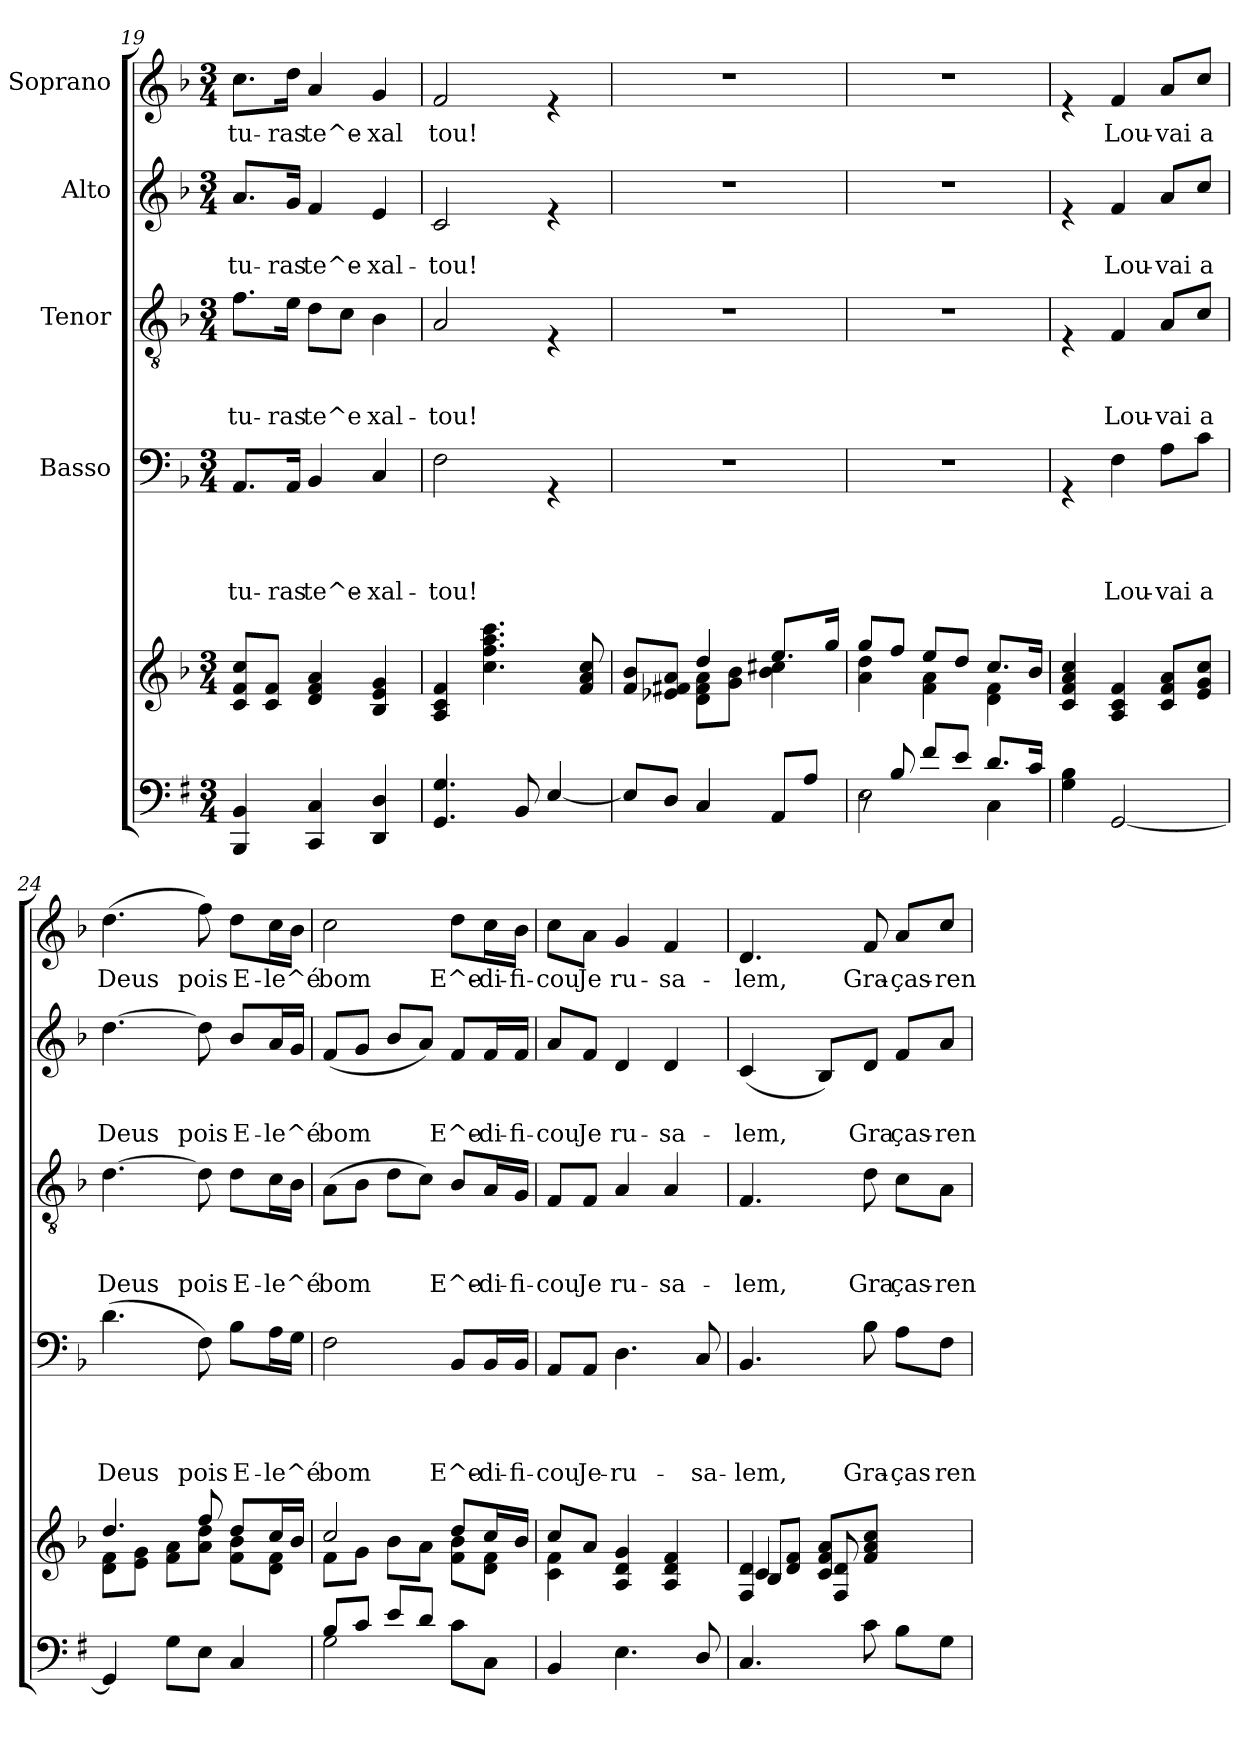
**kern	**kern	**kern	**text	**text	**text	**text	**kern	**text	**text	**text	**kern	**text	**text	**kern	**text
*part6	*part5	*part4	*part4	*part4	*part4	*part4	*part3	*part3	*part3	*part3	*part2	*part2	*part2	*part1	*part1
*staff6	*staff5	*staff4	*staff4	*staff4	*staff4	*staff4	*staff3	*staff3	*staff3	*staff3	*staff2	*staff2	*staff2	*staff1	*staff1
*	*	*I"Basso	*	*	*	*	*I"Tenor	*	*	*	*I"Alto	*	*	*I"Soprano	*
*clefF4	*clefG2	*clefF4	*	*	*	*	*clefGv2	*	*	*	*clefG2	*	*	*clefG2	*
*ITrd1c2	*	*	*	*	*	*	*	*	*	*	*	*	*	*	*
*k[b-]	*k[b-]	*k[b-]	*	*	*	*	*k[b-]	*	*	*	*k[b-]	*	*	*k[b-]	*
*F:	*F:	*F:	*	*	*	*	*F:	*	*	*	*F:	*	*	*F:	*
*M3/4	*M3/4	*M3/4	*	*	*	*	*M3/4	*	*	*	*M3/4	*	*	*M3/4	*
=19	=19	=19	=19	=19	=19	=19	=19	=19	=19	=19	=19	=19	=19	=19	=19
!	!	!	!	!	!	!LO:LY:b	!	!	!	!LO:LY:b	!	!	!LO:LY:b	!	!LO:LY:b
4AAA/ 4AA/	8c/ 8f/ 8cc/L	8.AA/L	.	.	.	-tu-	8.f\L	.	.	-tu-	8.a/L	.	tu-	8.cc\L	-tu-
.	8c/ 8f/J	.	.	.	.	.	.	.	.	.	.	.	.	.	.
!	!	!	!	!	!	!LO:LY:b	!	!	!	!LO:LY:b	!	!	!LO:LY:b	!	!LO:LY:b
.	.	16AA/Jk	.	.	.	-ras	16e\Jk	.	.	-ras	16g/Jk	.	-ras	16dd\Jk	-ras
!	!	!	!	!	!	!LO:LY:b	!	!	!	!LO:LY:b	!	!	!LO:LY:b	!	!LO:LY:b
4BBB-/ 4BB-/	4d/ 4f/ 4a/	4BB-/	.	.	.	te^e-	8d\L	.	.	te^e	4f/	.	te^e-	4a/	te^e-
.	.	.	.	.	.	.	8c\J	.	.	.	.	.	.	.	.
!	!	!	!	!	!	!LO:LY:b	!	!	!	!LO:LY:b	!	!	!LO:LY:b	!	!LO:LY:b
4CC/ 4C/	4B-/ 4e/ 4g/	4C/	.	.	.	-xal-	4B-\	.	.	xal-	4e/	.	-xal-	4g/	-xal
=20	=20	=20	=20	=20	=20	=20	=20	=20	=20	=20	=20	=20	=20	=20	=20
!	!	!	!	!	!	!LO:LY:b	!	!	!	!LO:LY:b	!	!	!LO:LY:b	!	!LO:LY:b
4.FF/ 4.F/	4A/ 4c/ 4f/	2F\	.	.	.	-tou!	2A/	.	.	-tou!	2c/	.	-tou!	2f/	tou!
.	4.cc\ 4.ff\ 4.aa\ 4.ccc\	.	.	.	.	.	.	.	.	.	.	.	.	.	.
8AA/	.	.	.	.	.	.	.	.	.	.	.	.	.	.	.
[<4D/	.	4rGG	.	.	.	.	4rE	.	.	.	4re	.	.	4re	.
.	8f/ 8a/ 8cc/	.	.	.	.	.	.	.	.	.	.	.	.	.	.
!!LO:LB:g=z
=21	=21	=21	=21	=21	=21	=21	=21	=21	=21	=21	=21	=21	=21	=21	=21
*	*^	*	*	*	*	*	*	*	*	*	*	*	*	*	*
8D/L]	8f/ 8b-/L	4ryy	2.r	.	.	.	.	2.r	.	.	.	2.r	.	.	2.r	.
8C/J	8e-X/ 8f#X/ 8a/J	.	.	.	.	.	.	.	.	.	.	.	.	.	.	.
4BB-/	8d\ 8f#\ 8a\L	4dd/	.	.	.	.	.	.	.	.	.	.	.	.	.	.
.	8g\ 8b-\J	.	.	.	.	.	.	.	.	.	.	.	.	.	.	.
8GG/L	4b-\ 4cc#X\	8.ee/L	.	.	.	.	.	.	.	.	.	.	.	.	.	.
8G/J	.	.	.	.	.	.	.	.	.	.	.	.	.	.	.	.
.	.	16gg/Jk	.	.	.	.	.	.	.	.	.	.	.	.	.	.
=22	=22	=22	=22	=22	=22	=22	=22	=22	=22	=22	=22	=22	=22	=22	=22	=22
*^	*	*	*	*	*	*	*	*	*	*	*	*	*	*	*	*
8rC	2D\	8gg/L	4a\ 4dd\	2.r	.	.	.	.	2.r	.	.	.	2.r	.	.	2.r	.
8A/	.	8ff/J	.	.	.	.	.	.	.	.	.	.	.	.	.	.	.
8e/L	.	8ee/L	4f\ 4a\	.	.	.	.	.	.	.	.	.	.	.	.	.	.
8d/J	.	8dd/J	.	.	.	.	.	.	.	.	.	.	.	.	.	.	.
8.c/L	4BB-\	8.cc/L	4d\ 4f\	.	.	.	.	.	.	.	.	.	.	.	.	.	.
16B-/Jk	.	16b-/Jk	.	.	.	.	.	.	.	.	.	.	.	.	.	.	.
*v	*v	*	*	*	*	*	*	*	*	*	*	*	*	*	*	*	*
*	*v	*v	*	*	*	*	*	*	*	*	*	*	*	*	*	*
=23	=23	=23	=23	=23	=23	=23	=23	=23	=23	=23	=23	=23	=23	=23	=23
4F\ 4A\	4c/ 4f/ 4a/ 4cc/	4rGG	.	.	.	.	4rE	.	.	.	4re	.	.	4re	.
!	!	!	!	!	!	!LO:LY:b	!	!	!	!LO:LY:b	!	!	!LO:LY:b	!	!LO:LY:b
[<2FF/	4A/ 4c/ 4f/	4F\	.	.	.	Lou-	4F/	.	.	Lou-	4f/	.	Lou-	4f/	Lou-
!	!	!	!	!	!	!LO:LY:b	!	!	!	!LO:LY:b	!	!	!LO:LY:b	!	!LO:LY:b
.	8c/ 8f/ 8a/L	8A\L	.	.	.	-vai	8A/L	.	.	-vai	8a/L	.	-vai	8a/L	-vai
!	!	!	!	!	!	!LO:LY:b	!	!	!	!LO:LY:b	!	!	!LO:LY:b	!	!LO:LY:b
.	8e/ 8g/ 8cc/J	8c\J	.	.	.	a	8c/J	.	.	a	8cc/J	.	a	8cc/J	a
=24	=24	=24	=24	=24	=24	=24	=24	=24	=24	=24	=24	=24	=24	=24	=24
*	*^	*	*	*	*	*	*	*	*	*	*	*	*	*	*
!	!	!	!	!	!	!	!LO:LY:b	!	!	!	!LO:LY:b	!	!	!LO:LY:b	!	!LO:LY:b
4FF/]	8d\ 8f\L	4.dd/	(>4.d\	.	.	.	Deus	[>4.d\	.	.	Deus	[>4.dd\	.	Deus	(>4.dd\	Deus
.	8e\ 8g\J	.	.	.	.	.	.	.	.	.	.	.	.	.	.	.
8F\L	8f\ 8a\L	.	.	.	.	.	.	.	.	.	.	.	.	.	.	.
!	!	!	!	!	!	!	!LO:LY:b	!	!	!	!LO:LY:b	!	!	!LO:LY:b	!	!LO:LY:b
8D\J	8a\ 8dd\J	8ff/	8F\)	.	.	.	pois	8d\]	.	.	pois	8dd\]	.	pois	8ff\)	pois
!	!	!	!	!	!	!	!LO:LY:b	!	!	!	!LO:LY:b	!	!	!LO:LY:b	!	!LO:LY:b
4BB-/	8dd/L	8f\ 8b-\L	8B-\L	.	.	.	E-	8d\L	.	.	E-	8b-/L	.	E-	8dd\L	E-
!	!	!	!	!	!	!	!LO:LY:b	!	!	!	!LO:LY:b	!	!	!LO:LY:b	!	!LO:LY:b
.	16cc/L	8d\ 8f\J	16A\L	.	.	.	-le^é	16c\L	.	.	-le^é	16a/L	.	-le^é	16cc\L	-le^é
.	16b-/JJ	.	16G\JJ	.	.	.	.	16B-\JJ	.	.	.	16g/JJ	.	.	16b-\JJ	.
!!LO:PB:g=z
=25	=25	=25	=25	=25	=25	=25	=25	=25	=25	=25	=25	=25	=25	=25	=25	=25
*^	*	*	*	*	*	*	*	*	*	*	*	*	*	*	*	*
!	!	!	!	!	!	!	!	!LO:LY:b	!	!	!	!LO:LY:b	!	!	!LO:LY:b	!	!LO:LY:b
8A/L	2F\	8f\L	2cc/	2F\	.	.	.	bom	(>8A\L	.	.	bom	(<8f/L	.	bom	2cc\	bom
8B-/J	.	8g\J	.	.	.	.	.	.	8B-\J	.	.	.	8g/J	.	.	.	.
8d/L	.	8b-\L	.	.	.	.	.	.	8d\L	.	.	.	8b-/L	.	.	.	.
8c/J	.	8a\J	.	.	.	.	.	.	8c\J)	.	.	.	8a/J)	.	.	.	.
!	!	!	!	!	!	!	!	!LO:LY:b	!	!	!	!LO:LY:b	!	!	!LO:LY:b	!	!LO:LY:b
8B-\L	4ryy	8dd/L	8f\ 8b-\L	8BB-/L	.	.	.	E^e-	8B-/L	.	.	E^e-	8f/L	.	E^e-	8dd\L	E^e-
!	!	!	!	!	!	!	!	!LO:LY:b	!	!	!	!LO:LY:b	!	!	!LO:LY:b	!	!LO:LY:b
8BB-\J	.	16cc/L	8d\ 8f\J	16BB-/L	.	.	.	-di-	16A/L	.	.	-di-	16f/L	.	-di-	16cc\L	-di-
!	!	!	!	!	!	!	!	!LO:LY:b	!	!	!	!LO:LY:b	!	!	!LO:LY:b	!	!LO:LY:b
.	.	16b-/JJ	.	16BB-/JJ	.	.	.	-fi-	16G/JJ	.	.	-fi-	16f/JJ	.	-fi-	16b-\JJ	-fi-
*v	*v	*	*	*	*	*	*	*	*	*	*	*	*	*	*	*	*
=26	=26	=26	=26	=26	=26	=26	=26	=26	=26	=26	=26	=26	=26	=26	=26	=26
!	!	!	!	!	!	!	!LO:LY:b	!	!	!	!LO:LY:b	!	!	!LO:LY:b	!	!LO:LY:b
4AA/	8cc/L	4c\ 4f\	8AA/L	.	.	.	-cou	8F/L	.	.	-cou	8a/L	.	-cou	8cc\L	-cou
!	!	!	!	!	!	!	!LO:LY:b	!	!	!	!LO:LY:b	!	!	!LO:LY:b	!	!LO:LY:b
.	8a/J	.	8AA/J	.	.	.	Je-	8F/J	.	.	Je	8f/J	.	Je	8a\J	Je
!	!	!	!	!	!	!	!LO:LY:b	!	!	!	!LO:LY:b	!	!	!LO:LY:b	!	!LO:LY:b
4.D\	4A/ 4d/ 4g/	2ryy	4.D\	.	.	.	-ru-	4A/	.	.	ru-	4d/	.	ru-	4g/	ru-
!	!	!	!	!	!	!	!	!	!	!	!LO:LY:b	!	!	!LO:LY:b	!	!LO:LY:b
.	4A/ 4d/ 4f/	.	.	.	.	.	.	4A/	.	.	-sa-	4d/	.	-sa-	4f/	-sa-
!	!	!	!	!	!	!	!LO:LY:b	!	!	!	!	!	!	!	!	!
8C/	.	.	8C/	.	.	.	-sa-	.	.	.	.	.	.	.	.	.
=27	=27	=27	=27	=27	=27	=27	=27	=27	=27	=27	=27	=27	=27	=27	=27	=27
*	*	*^	*	*	*	*	*	*	*	*	*	*	*	*	*	*
!	!	!	!	!	!	!	!	!LO:LY:b	!	!	!	!LO:LY:b	!	!	!LO:LY:b	!	!LO:LY:b
4.BB-/	4F/ 4d/	4c/	8B-/L	4.BB-/	.	.	.	-lem,	4.F/	.	.	-lem,	(<4c/	.	-lem,	4.d/	-lem,
.	.	.	8d/ 8f/J	.	.	.	.	.	.	.	.	.	.	.	.	.	.
.	8c/ 8f/ 8a/L	8F/ 8d/	4ryy	.	.	.	.	.	.	.	.	.	8B-/L)	.	.	.	.
!	!	!	!	!	!	!	!	!LO:LY:b	!	!	!	!LO:LY:b	!	!	!LO:LY:b	!	!LO:LY:b
8B-\	8f/ 8a/ 8cc/J	4ryy	.	8B-\	.	.	.	Gra-	8d\	.	.	Gra	8d/J	.	Gra	8f/	Gra-
!	!	!	!	!	!	!	!	!LO:LY:b	!	!	!	!LO:LY:b	!	!	!LO:LY:b	!	!LO:LY:b
8A\L	4ryy	.	4ryy	8A\L	.	.	.	-ças	8c\L	.	.	ças-	8f/L	.	ças-	8a/L	-ças-
!	!	!	!	!	!	!	!	!LO:LY:b	!	!	!	!LO:LY:b	!	!	!LO:LY:b	!	!LO:LY:b
8F\J	.	8ryy	.	8F\J	.	.	.	ren-	8A\J	.	.	-ren-	8a/J	.	-ren-	8cc/J	-ren
*	*v	*v	*v	*	*	*	*	*	*	*	*	*	*	*	*	*	*
=	=	=	=	=	=	=	=	=	=	=	=	=	=	=	=
*-	*-	*-	*-	*-	*-	*-	*-	*-	*-	*-	*-	*-	*-	*-	*-
